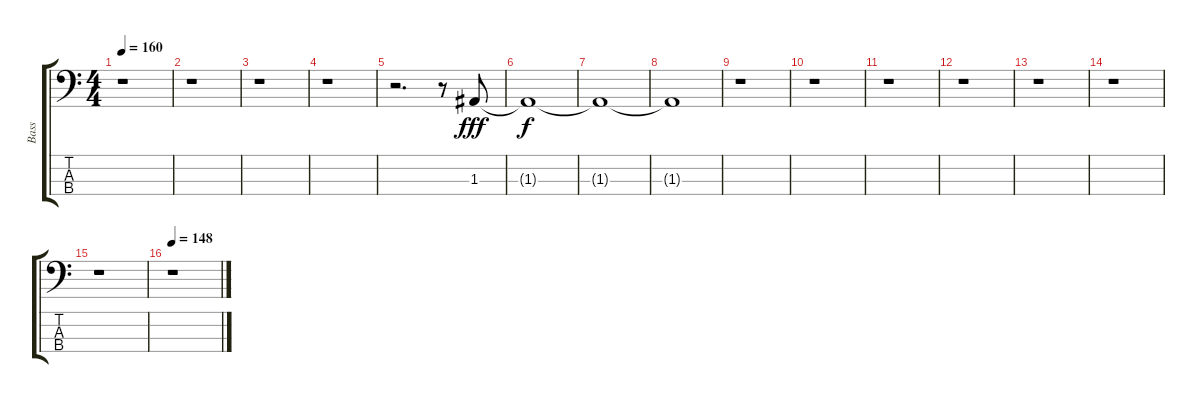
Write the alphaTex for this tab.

\track ("Bass" "Bass") {instrument electricbassfinger}
\staff {score tabs}
\tuning (G2 D2 A1 D1) {hide}
\ts (4 4)
\tempo 160
\clef f4
\ks c
r.1{dy f} |
r.1 |
r.1 |
r.1 |
r.2{d} r.8 1.3.8{dy fff} |
1.3{t}.1{dy f} |
1.3{t}.1 |
1.3{t}.1 |
r.1 |
r.1 |
r.1 |
r.1 |
r.1 |
r.1 |
r.1 |
\tempo 148
r.1
